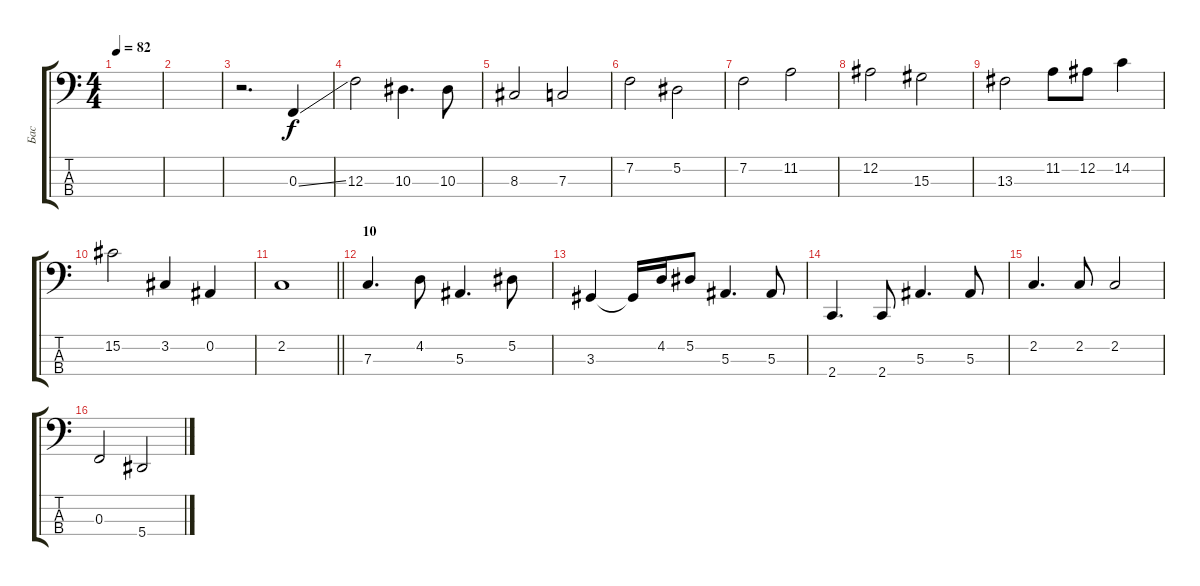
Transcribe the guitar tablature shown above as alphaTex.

\track ("Бас" "Бас") {instrument electricbasspick}
\staff {score tabs}
\tuning (Eb2 Bb1 F1 Bb0) {hide}
\ts (4 4)
\tempo 82
\clef f4
\ks c
|
|
r.2{d} 0.3{ss}.4 |
12.3.2 10.3.4{d} 10.3.8 |
8.3.2 7.3.2 |
7.2.2 5.2.2 |
7.2.2 11.2.2 |
12.2.2 15.3.2 |
13.3.2 11.2.8 12.2.8 14.2.4 |
15.2.2 3.2.4 0.2.4 |
\barLineRight lightlight
2.2.1 |
\section ("" "10")
7.3.4{d} 4.2.8 5.3.4{d} 5.2.8 |
3.3.4 3.3{t}.16 4.2.16 5.2.8 5.3.4{d} 5.3.8 |
2.4.4{d} 2.4.8 5.3.4{d} 5.3.8 |
2.2.4{d} 2.2.8 2.2.2 |
0.3.2 5.4.2
